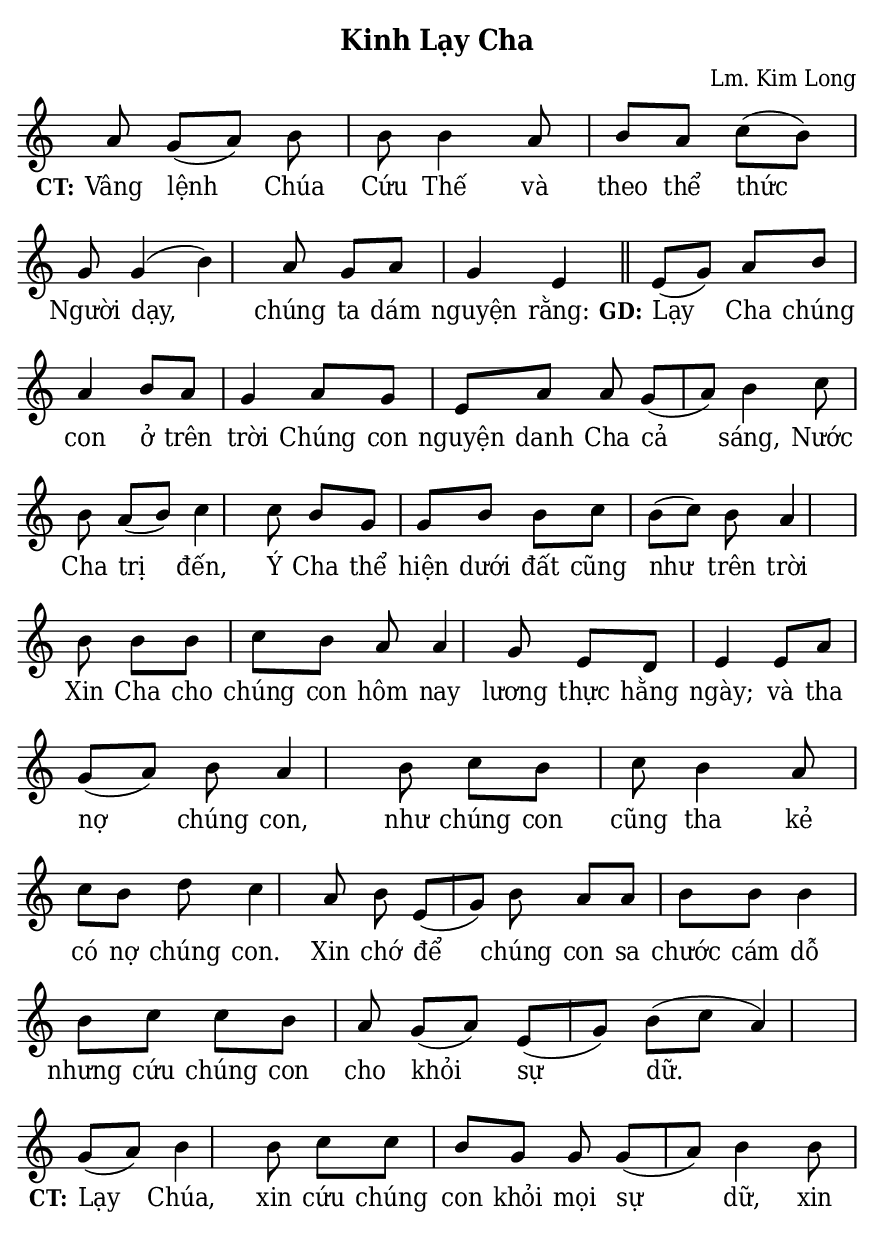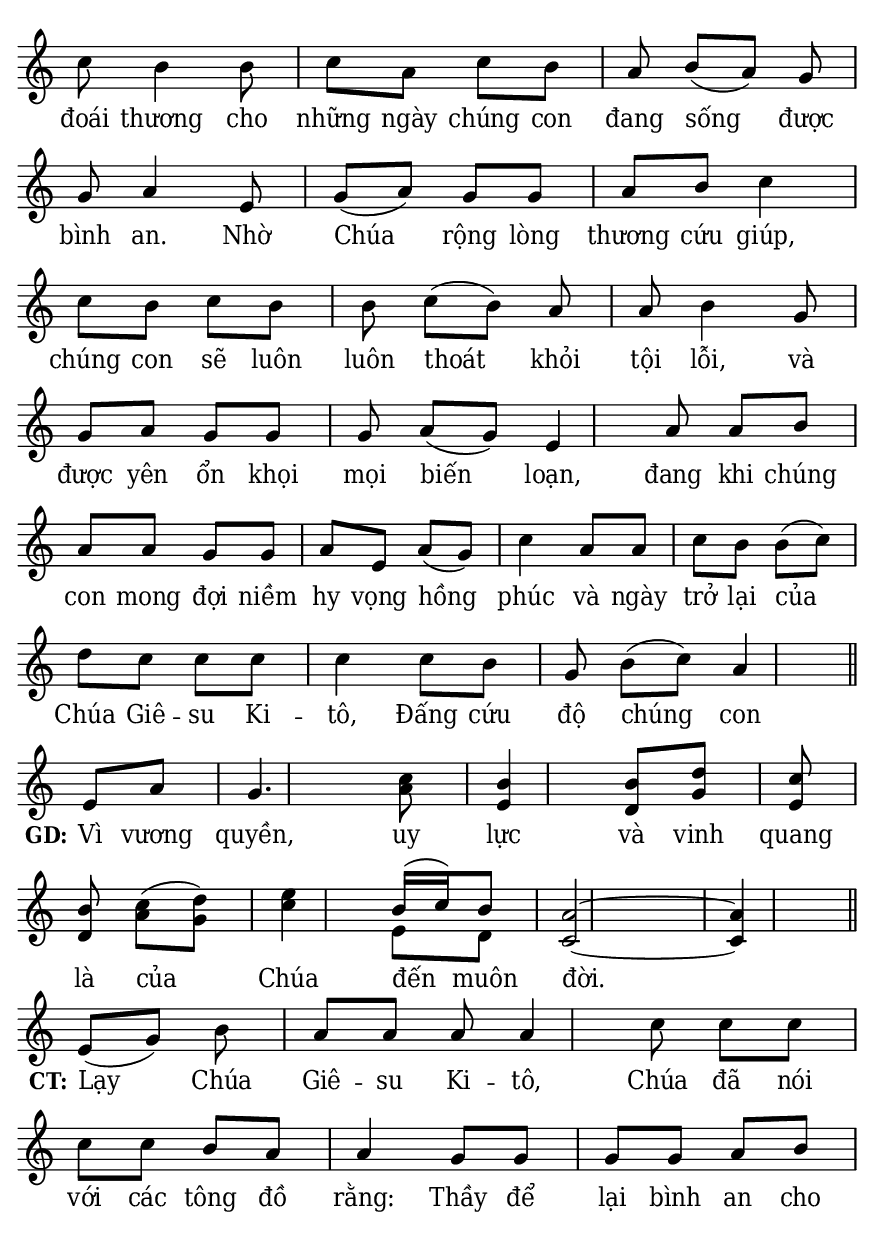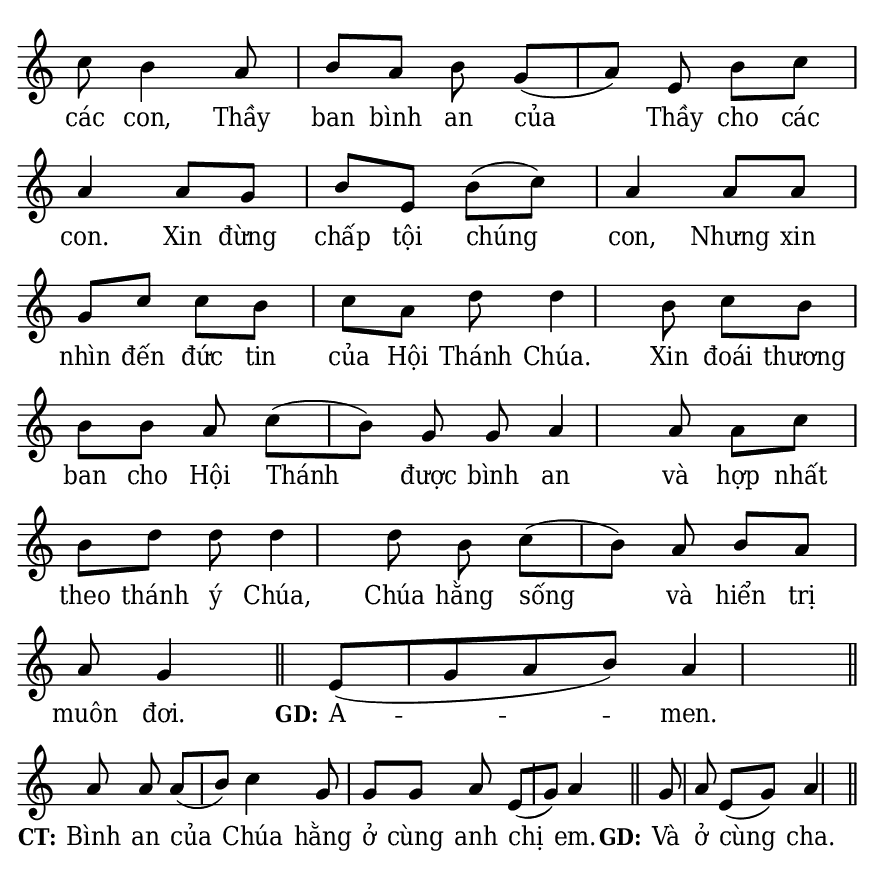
% Cài đặt chung
\version "2.22.1"
\include "english.ly"

\header {
  subtitle = \markup { \huge \bold "Kinh Lạy Cha" }
  composer = "Lm. Kim Long"
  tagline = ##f
}

% Nhạc
nhacMauMot = \relative c'' {
  a8 g ([a]) b b b4 a8 b a c ([b]) g g4 (b)
  a8 g a g4 e \bar "||"
  
  e8 ([g]) a b a4 b8 a g4
  a8 g e a a g ([a]) b4 c8 b a ([b]) c4 c8 b g g
  b b c b ([c]) b a4 \bar "|"
  b8 b b c b a a4
  g8 e d e4 e8 a g ([a]) b a4 b8 c b c
  b4 a8 c b d c4 a8 b e, ([g]) b a a b
  b b4 b8 c c b a g ([a]) e ([g]) b ([c] a4) \bar "|" \break
  
  g8 ([a]) b4 b8 c c b g g g ([a]) b4 b8 c8 b4 b8 c a
  c b a b ([a]) g g a4 e8 g ([a]) g g a b c4 c8 b
  c b b c ([b]) a a b4 g8 g a g g g a ([g])
  e4 a8 a b a a g g a e a ([g]) c4 a8 a c b b ([c]) d c c
  c c4 c8 b g b ([c]) a4 \bar "||" \break
  
  e8 [a] \bar "|"
  g4.
  <<
    {
      c8 \bar "|"
      b4 b8 [d] \bar "|"
      c b c ([d]) \bar "|"
      e4
    }
    {
      a,8 \bar "|"
      e4 d8 g \bar "|"
      e d a' ([g]) \bar "|"
      c4
    }
  >>
  <<
    {
      \voiceOne
      b16 [(c) b8] \bar "|"
    }
    \new Voice = "splitpart" {
      \voiceTwo
      e,8 [d] \bar "|"
    }
  >>
  \oneVoice
  <<
    {
      a'2 ~ \bar "|"
      a4
    }
    {
      c,2 ~ \bar "|"
      c4
    }
  >>
  \bar "||" \break
  
  e8 ([g]) b a a a a4 c8 c c c c b a a4 g8 g g
  g a b c b4 a8 b a b g ([a]) e b' c a4 a8 g b
  e, b' ([c]) a4 a8 a g c c b c a d d4 b8 c b
  b b a c ([b]) g g a4 a8 a c b d d d4 d8 b
  c ([b]) a b a a g4 \bar "||"
  
  e8 ([g a b]) a4 \bar "||" \break
  
  a8 a a ([b]) c4 g8 g g a e ([g]) a4 \bar "||"
  g8 a e ([g]) a4 \bar "||"
}

% Lời
loiMauMot = \lyricmode {
  \set stanza = "CT:"
  Vâng lệnh Chúa Cứu Thế và theo thể thức Người dạy,
  chúng ta dám nguyện rằng:
  \set stanza = " GD:"
  Lạy Cha chúng con ở trên trời
  Chúng con nguyện danh Cha cả sáng,
  Nước Cha trị đến,
  Ý Cha thể hiện dưới đất cũng như trên trời
  Xin Cha cho chúng con hôm nay lương thực hằng ngày;
  và tha nợ chúng con,
  như chúng con cũng tha kẻ có nợ chúng con.
  Xin chớ để chúng con sa chước cám dỗ
  nhưng cứu chúng con cho khỏi sự dữ.
  \set stanza = "CT:"
  Lạy Chúa, xin cứu chúng con khỏi mọi sự dữ,
  xin đoái thương cho những ngày chúng con đang sống
  được bình an.
  Nhờ Chúa rộng lòng thương cứu giúp,
  chúng con sẽ luôn luôn thoát khỏi tội lỗi,
  và được yên ổn khọi mọi biến loạn,
  đang khi chúng con mong đợi niềm hy vọng hồng phúc
  và ngày trở lại của Chúa Giê -- su Ki -- tô,
  Đấng cứu độ chúng con
  \set stanza = " GD:"
  Vì vương quyền, uy lực và vinh quang là của Chúa
  đến muôn đời.
  \set stanza = "CT:"
  Lạy Chúa Giê -- su Ki -- tô,
  Chúa đã nói với các tông đồ rằng:
  Thầy để lại bình an cho các con,
  Thầy ban bình an của Thầy cho các con.
  Xin đừng chấp tội chúng con,
  Nhưng xin nhìn đến đức tin của Hội Thánh Chúa.
  Xin đoái thương ban cho Hội Thánh được bình an
  và hợp nhất theo thánh ý Chúa,
  Chúa hằng sống và hiển trị muôn đơi.
  \set stanza = " GD:"
  A -- men.
  \set stanza = "CT:"
  Bình an của Chúa hằng ở cùng anh chị em.
  \set stanza = "GD:"
  Và ở cùng cha.
}

% Dàn trang
\paper {
  #(set-paper-size "a5")
  top-margin = 3\mm
  bottom-margin = 3\mm
  left-margin = 3\mm
  right-margin = 3\mm
  indent = #0
  #(define fonts
	 (make-pango-font-tree "Deja Vu Serif Condensed"
	 		       "Deja Vu Serif Condensed"
			       "Deja Vu Serif Condensed"
			       (/ 20 20)))
  print-page-number = ##f
}

TongNhip = {
  \key c \major \time 2/4
  \set Timing.beamExceptions = #'()
  \set Timing.baseMoment = #(ly:make-moment 1/4)
}

% Đổi kích thước nốt cho bè phụ
notBePhu =
#(define-music-function (font-size music) (number? ly:music?)
   (for-some-music
     (lambda (m)
       (if (music-is-of-type? m 'rhythmic-event)
           (begin
             (set! (ly:music-property m 'tweaks)
                   (cons `(font-size . ,font-size)
                         (ly:music-property m 'tweaks)))
             #t)
           #f))
     music)
   music)

\score {
  <<
    \new Staff <<
        \clef treble
        \new Voice = beSop {
          \TongNhip \nhacMauMot
        }
      \new Lyrics \lyricsto beSop \loiMauMot
    >>
  >>
  \layout {
    \override Staff.TimeSignature.transparent = ##t
    \override Lyrics.LyricSpace.minimum-distance = #1
    \override Score.BarNumber.break-visibility = ##(#f #f #f)
    \override Score.SpacingSpanner.uniform-stretching = ##t
    \override LyricHyphen.minimum-distance = #2
    \set Score.defaultBarType = ""
    \set Score.barAlways = ##t
    ragged-last = ##f
  }
}
